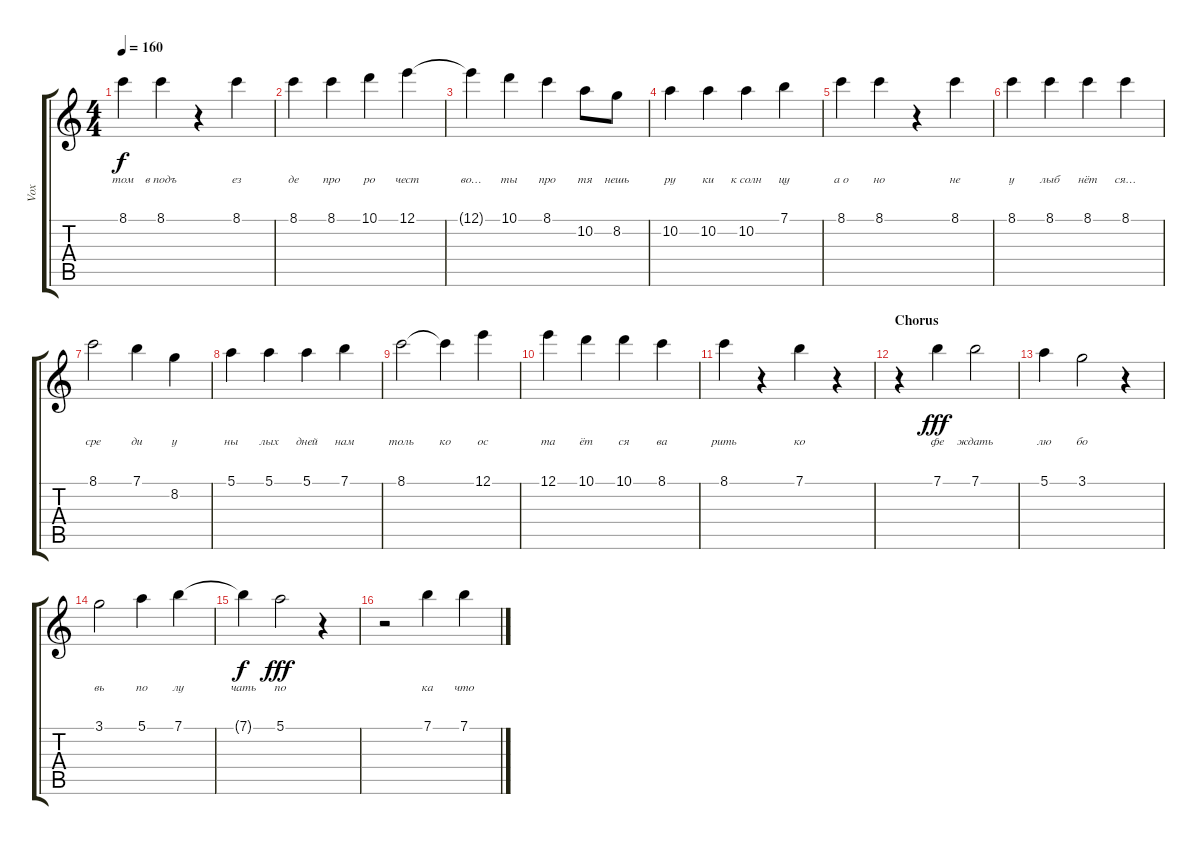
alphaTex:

\track ("Vox" "Vox") {instrument electricguitarjazz}
\staff {score tabs}
\tuning (E4 B3 G3 D3 A2 E2) {hide}
\ts (4 4)
\tempo 160
\clef g2
\ks c
8.1.4{lyrics (0 "том") lyrics (1 "") lyrics (2 "") lyrics (3 "") lyrics (4 "") dy f} 8.1.4{lyrics (0 "в подъ") lyrics (1 "") lyrics (2 "") lyrics (3 "") lyrics (4 "")} r.4 8.1.4{lyrics (0 "ез") lyrics (1 "") lyrics (2 "") lyrics (3 "") lyrics (4 "")} |
8.1.4{lyrics (0 "де") lyrics (1 "") lyrics (2 "") lyrics (3 "") lyrics (4 "")} 8.1.4{lyrics (0 "про") lyrics (1 "") lyrics (2 "") lyrics (3 "") lyrics (4 "")} 10.1.4{lyrics (0 "ро") lyrics (1 "") lyrics (2 "") lyrics (3 "") lyrics (4 "")} 12.1.4{lyrics (0 "чест") lyrics (1 "") lyrics (2 "") lyrics (3 "") lyrics (4 "")} |
12.1{t}.4{lyrics (0 "во…") lyrics (1 "") lyrics (2 "") lyrics (3 "") lyrics (4 "")} 10.1.4{lyrics (0 "ты") lyrics (1 "") lyrics (2 "") lyrics (3 "") lyrics (4 "")} 8.1.4{lyrics (0 "про") lyrics (1 "") lyrics (2 "") lyrics (3 "") lyrics (4 "")} 10.2.8{lyrics (0 "тя") lyrics (1 "") lyrics (2 "") lyrics (3 "") lyrics (4 "")} 8.2.8{lyrics (0 "нешь") lyrics (1 "") lyrics (2 "") lyrics (3 "") lyrics (4 "")} |
10.2.4{lyrics (0 "ру") lyrics (1 "") lyrics (2 "") lyrics (3 "") lyrics (4 "")} 10.2.4{lyrics (0 "ки") lyrics (1 "") lyrics (2 "") lyrics (3 "") lyrics (4 "")} 10.2.4{lyrics (0 "к солн") lyrics (1 "") lyrics (2 "") lyrics (3 "") lyrics (4 "")} 7.1.4{lyrics (0 "цу") lyrics (1 "") lyrics (2 "") lyrics (3 "") lyrics (4 "")} |
8.1.4{lyrics (0 "а о") lyrics (1 "") lyrics (2 "") lyrics (3 "") lyrics (4 "")} 8.1.4{lyrics (0 "но") lyrics (1 "") lyrics (2 "") lyrics (3 "") lyrics (4 "")} r.4 8.1.4{lyrics (0 "не") lyrics (1 "") lyrics (2 "") lyrics (3 "") lyrics (4 "")} |
8.1.4{lyrics (0 "у") lyrics (1 "") lyrics (2 "") lyrics (3 "") lyrics (4 "")} 8.1.4{lyrics (0 "лыб") lyrics (1 "") lyrics (2 "") lyrics (3 "") lyrics (4 "")} 8.1.4{lyrics (0 "нёт") lyrics (1 "") lyrics (2 "") lyrics (3 "") lyrics (4 "")} 8.1.4{lyrics (0 "ся…") lyrics (1 "") lyrics (2 "") lyrics (3 "") lyrics (4 "")} |
8.1.2{lyrics (0 "сре") lyrics (1 "") lyrics (2 "") lyrics (3 "") lyrics (4 "")} 7.1.4{lyrics (0 "ди") lyrics (1 "") lyrics (2 "") lyrics (3 "") lyrics (4 "")} 8.2.4{lyrics (0 "у") lyrics (1 "") lyrics (2 "") lyrics (3 "") lyrics (4 "")} |
5.1.4{lyrics (0 "ны") lyrics (1 "") lyrics (2 "") lyrics (3 "") lyrics (4 "")} 5.1.4{lyrics (0 "лых") lyrics (1 "") lyrics (2 "") lyrics (3 "") lyrics (4 "")} 5.1.4{lyrics (0 "дней") lyrics (1 "") lyrics (2 "") lyrics (3 "") lyrics (4 "")} 7.1.4{lyrics (0 "нам") lyrics (1 "") lyrics (2 "") lyrics (3 "") lyrics (4 "")} |
8.1.2{lyrics (0 "толь") lyrics (1 "") lyrics (2 "") lyrics (3 "") lyrics (4 "")} 8.1{t}.4{lyrics (0 "ко") lyrics (1 "") lyrics (2 "") lyrics (3 "") lyrics (4 "")} 12.1.4{lyrics (0 "ос") lyrics (1 "") lyrics (2 "") lyrics (3 "") lyrics (4 "")} |
12.1.4{lyrics (0 "та") lyrics (1 "") lyrics (2 "") lyrics (3 "") lyrics (4 "")} 10.1.4{lyrics (0 "ёт") lyrics (1 "") lyrics (2 "") lyrics (3 "") lyrics (4 "")} 10.1.4{lyrics (0 "ся") lyrics (1 "") lyrics (2 "") lyrics (3 "") lyrics (4 "")} 8.1.4{lyrics (0 "ва") lyrics (1 "") lyrics (2 "") lyrics (3 "") lyrics (4 "")} |
8.1.4{lyrics (0 "рить") lyrics (1 "") lyrics (2 "") lyrics (3 "") lyrics (4 "")} r.4 7.1.4{lyrics (0 "ко") lyrics (1 "") lyrics (2 "") lyrics (3 "") lyrics (4 "")} r.4 |
\section ("" "Chorus")
r.4 7.1.4{lyrics (0 "фе") lyrics (1 "") lyrics (2 "") lyrics (3 "") lyrics (4 "") dy fff} 7.1.2{lyrics (0 "ждать") lyrics (1 "") lyrics (2 "") lyrics (3 "") lyrics (4 "")} |
5.1.4{lyrics (0 "лю") lyrics (1 "") lyrics (2 "") lyrics (3 "") lyrics (4 "")} 3.1.2{lyrics (0 "бо") lyrics (1 "") lyrics (2 "") lyrics (3 "") lyrics (4 "")} r.4 |
3.1.2{lyrics (0 "вь") lyrics (1 "") lyrics (2 "") lyrics (3 "") lyrics (4 "")} 5.1.4{lyrics (0 "по") lyrics (1 "") lyrics (2 "") lyrics (3 "") lyrics (4 "")} 7.1.4{lyrics (0 "лу") lyrics (1 "") lyrics (2 "") lyrics (3 "") lyrics (4 "")} |
7.1{t}.4{lyrics (0 "чать") lyrics (1 "") lyrics (2 "") lyrics (3 "") lyrics (4 "") dy f} 5.1.2{lyrics (0 "по") lyrics (1 "") lyrics (2 "") lyrics (3 "") lyrics (4 "") dy fff} r.4 |
r.2 7.1.4{lyrics (0 "ка") lyrics (1 "") lyrics (2 "") lyrics (3 "") lyrics (4 "")} 7.1.4{lyrics (0 "что") lyrics (1 "") lyrics (2 "") lyrics (3 "") lyrics (4 "")}
